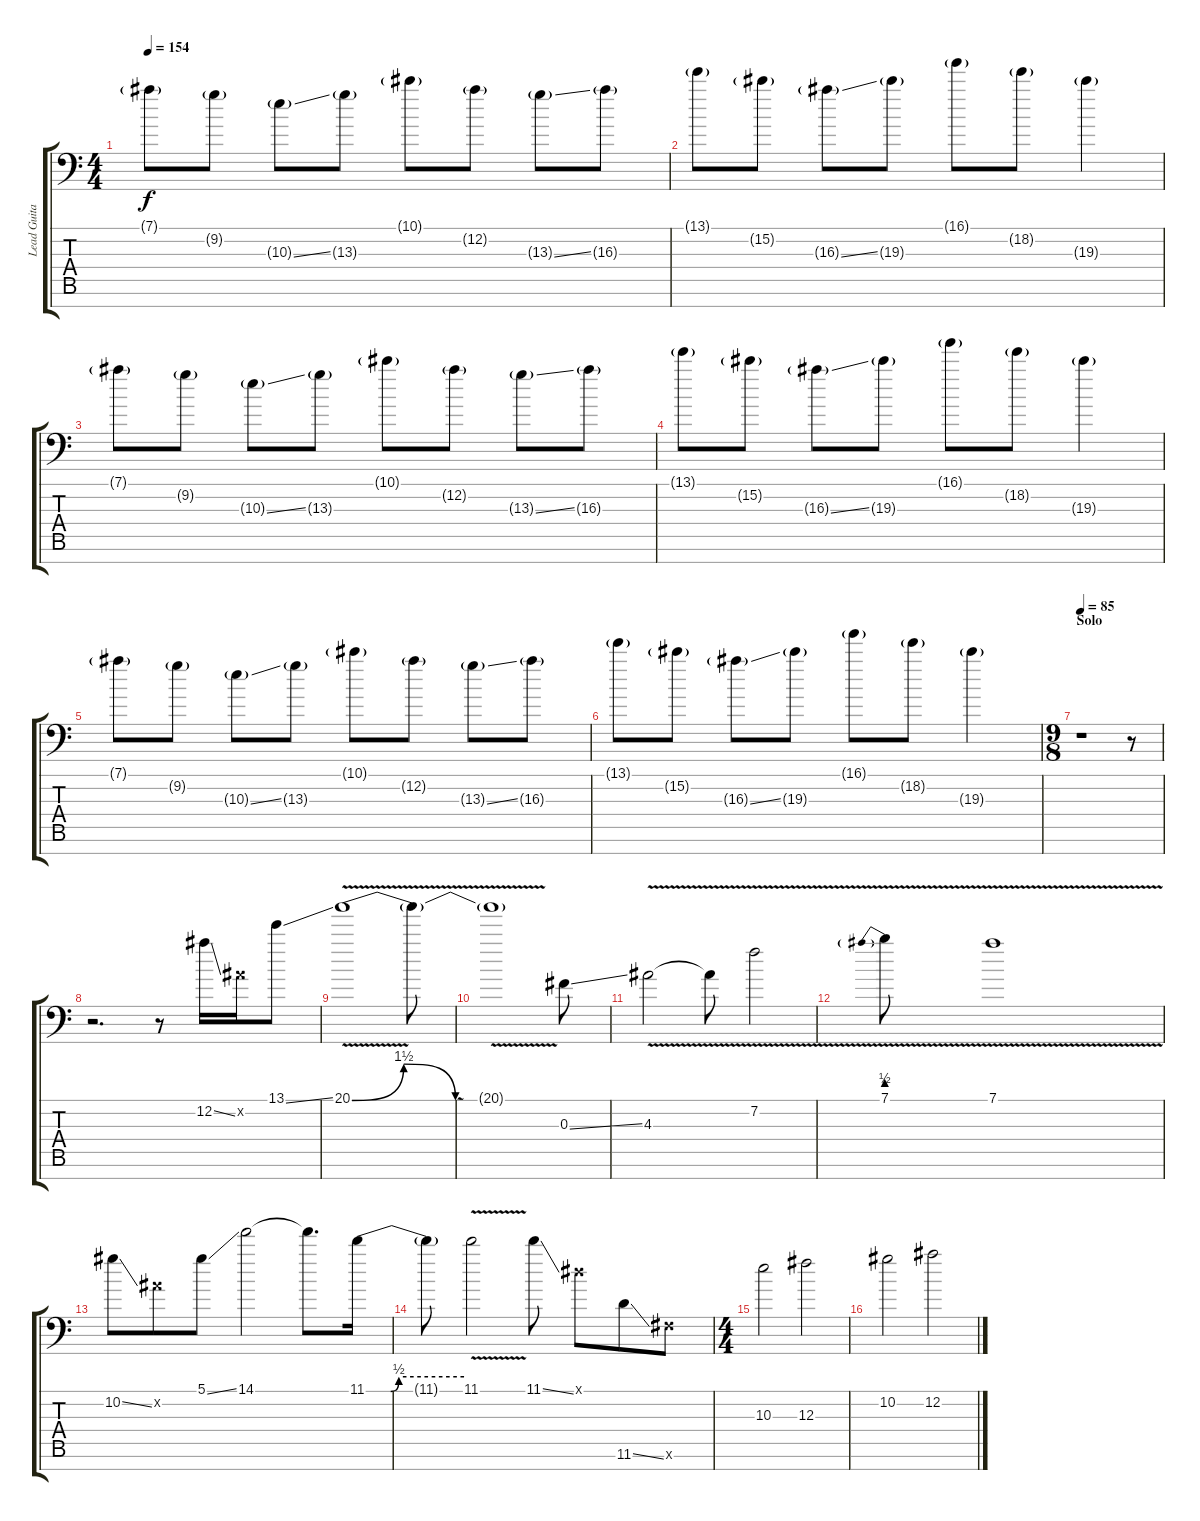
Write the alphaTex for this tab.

\track ("Lead Guitar" "Lead Guita") {instrument distortionguitar}
\staff {score tabs}
\tuning (Eb4 Bb3 Gb3 Db3 Ab2 Eb2 Ab1) {hide}
\ts (4 4)
\tempo 154
\clef f4
\ks c
7.1{g}.8{dy f} 9.2{g}.8 10.3{ss g}.8 13.3{g}.8 10.1{g}.8 12.2{g}.8 13.3{ss g}.8 16.3{g}.8 |
13.1{g}.8 15.2{g}.8 16.3{ss g}.8 19.3{g}.8 16.1{g}.8 18.2{g}.8 19.3{g}.4 |
7.1{g}.8 9.2{g}.8 10.3{ss g}.8 13.3{g}.8 10.1{g}.8 12.2{g}.8 13.3{ss g}.8 16.3{g}.8 |
13.1{g}.8 15.2{g}.8 16.3{ss g}.8 19.3{g}.8 16.1{g}.8 18.2{g}.8 19.3{g}.4 |
7.1{g}.8 9.2{g}.8 10.3{ss g}.8 13.3{g}.8 10.1{g}.8 12.2{g}.8 13.3{ss g}.8 16.3{g}.8 |
13.1{g}.8 15.2{g}.8 16.3{ss g}.8 19.3{g}.8 16.1{g}.8 18.2{g}.8 19.3{g}.4 |
\ts (9 8)
\section ("" "Solo")
\tempo 85
r.1 r.8 |
r.2{d} r.8 12.2{ss}.16 0.2{x}.16 13.1{ss}.8 |
20.1{be (bendrelease 0 0 5 6 50 6 60 0) v}.1 20.1{v t}.8 |
20.1{v t}.1 0.3{ss}.8 |
4.3{v}.2 4.3{v t}.8 7.2{v}.2 |
7.1{be (prebend 0 2 60 2) v}.8 7.1{v}.1 |
10.2{ss}.8 0.2{x}.8 5.1{ss}.8 14.1.2 14.1{t}.8{d} 11.1{be (custom 0 0 15 0 20 2 60 2)}.16 |
11.1{t}.8 11.1{v}.2 11.1{ss}.8 0.1{x}.8 11.6{ss}.8 3.6{x}.8 |
\ts (4 4)
10.3.2 12.3.2 |
10.2.2 12.2.2
